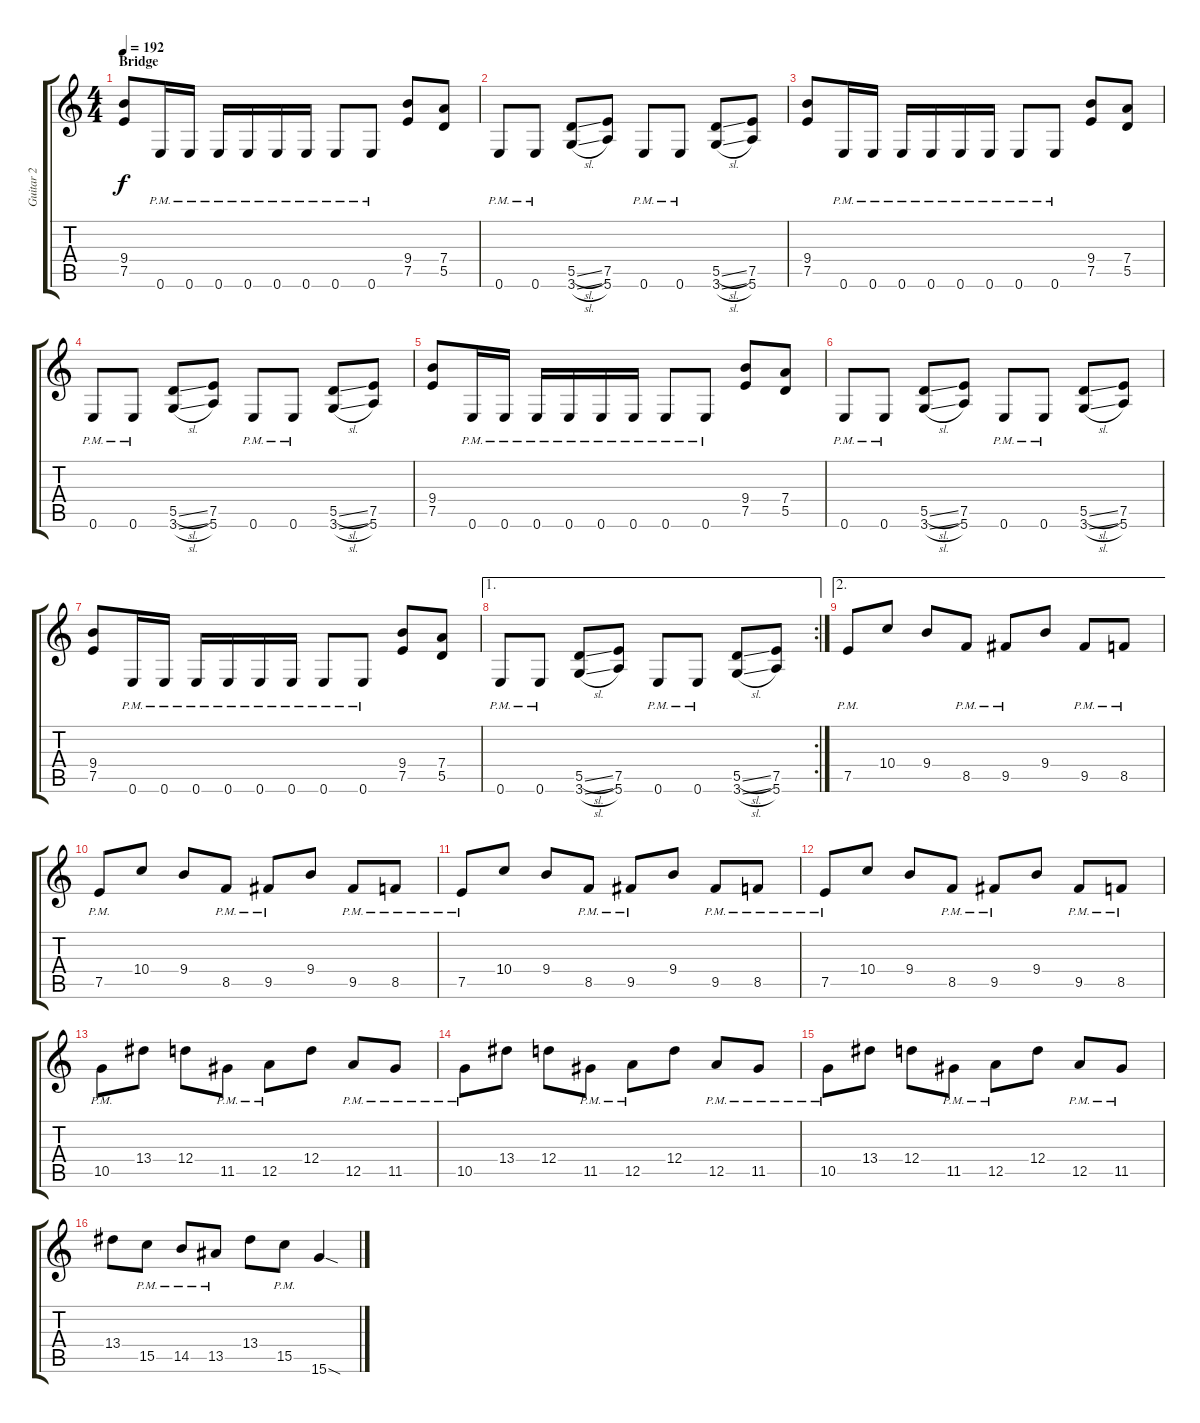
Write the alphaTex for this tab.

\track ("Guitar 2" "Guitar 2") {instrument distortionguitar}
\staff {score tabs}
\tuning (E4 B3 G3 D3 A2 E2) {hide}
\ts (4 4)
\section ("" "Bridge")
\tempo 192
\clef g2
\ks c
(9.4 7.5).8{dy f} 0.6{pm}.16 0.6{pm}.16 0.6{pm}.16 0.6{pm}.16 0.6{pm}.16 0.6{pm}.16 0.6{pm}.8 0.6{pm}.8 (9.4 7.5).8 (7.4 5.5).8 |
0.6{pm}.8 0.6{pm}.8 (5.5{sl} 3.6{sl}).8 (7.5 5.6).8 0.6{pm}.8 0.6{pm}.8 (5.5{sl} 3.6{sl}).8 (7.5 5.6).8 |
(9.4 7.5).8 0.6{pm}.16 0.6{pm}.16 0.6{pm}.16 0.6{pm}.16 0.6{pm}.16 0.6{pm}.16 0.6{pm}.8 0.6{pm}.8 (9.4 7.5).8 (7.4 5.5).8 |
0.6{pm}.8 0.6{pm}.8 (5.5{sl} 3.6{sl}).8 (7.5 5.6).8 0.6{pm}.8 0.6{pm}.8 (5.5{sl} 3.6{sl}).8 (7.5 5.6).8 |
(9.4 7.5).8 0.6{pm}.16 0.6{pm}.16 0.6{pm}.16 0.6{pm}.16 0.6{pm}.16 0.6{pm}.16 0.6{pm}.8 0.6{pm}.8 (9.4 7.5).8 (7.4 5.5).8 |
0.6{pm}.8 0.6{pm}.8 (5.5{sl} 3.6{sl}).8 (7.5 5.6).8 0.6{pm}.8 0.6{pm}.8 (5.5{sl} 3.6{sl}).8 (7.5 5.6).8 |
(9.4 7.5).8 0.6{pm}.16 0.6{pm}.16 0.6{pm}.16 0.6{pm}.16 0.6{pm}.16 0.6{pm}.16 0.6{pm}.8 0.6{pm}.8 (9.4 7.5).8 (7.4 5.5).8 |
\ae 1
\rc 2
0.6{pm}.8 0.6{pm}.8 (5.5{sl} 3.6{sl}).8 (7.5 5.6).8 0.6{pm}.8 0.6{pm}.8 (5.5{sl} 3.6{sl}).8 (7.5 5.6).8 |
\ae 2
7.5{pm}.8 10.4.8 9.4.8 8.5{pm}.8 9.5{pm}.8 9.4.8 9.5{pm}.8 8.5{pm}.8 |
7.5{pm}.8 10.4.8 9.4.8 8.5{pm}.8 9.5{pm}.8 9.4.8 9.5{pm}.8 8.5{pm}.8 |
7.5{pm}.8 10.4.8 9.4.8 8.5{pm}.8 9.5{pm}.8 9.4.8 9.5{pm}.8 8.5{pm}.8 |
7.5{pm}.8 10.4.8 9.4.8 8.5{pm}.8 9.5{pm}.8 9.4.8 9.5{pm}.8 8.5{pm}.8 |
10.5{pm}.8 13.4.8 12.4.8 11.5{pm}.8 12.5{pm}.8 12.4.8 12.5{pm}.8 11.5{pm}.8 |
10.5{pm}.8 13.4.8 12.4.8 11.5{pm}.8 12.5{pm}.8 12.4.8 12.5{pm}.8 11.5{pm}.8 |
10.5{pm}.8 13.4.8 12.4.8 11.5{pm}.8 12.5{pm}.8 12.4.8 12.5{pm}.8 11.5{pm}.8 |
13.4.8 15.5{pm}.8 14.5{pm}.8 13.5{pm}.8 13.4.8 15.5{pm}.8 15.6{sod}.4
